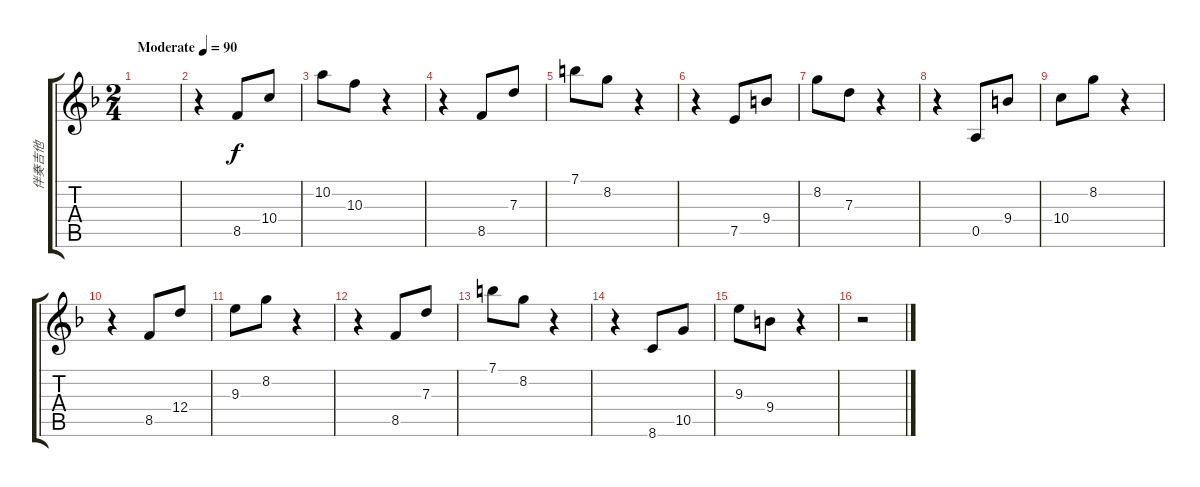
\track ("伴奏吉他" "伴奏吉他") {instrument acousticguitarsteel}
\staff {score tabs}
\tuning (E4 B3 G3 D3 A2 E2) {hide}
\ts (2 4)
\tempo (90 "Moderate")
\clef g2
\ks f
|
r.4 8.5.8 10.4.8 |
10.2.8 10.3.8 r.4 |
r.4 8.5.8 7.3.8 |
7.1.8 8.2.8 r.4 |
r.4 7.5.8 9.4.8 |
8.2.8 7.3.8 r.4{txt ""} |
r.4 0.5.8 9.4.8 |
10.4.8 8.2.8 r.4 |
r.4 8.5.8 12.4.8 |
9.3.8 8.2.8 r.4 |
r.4 8.5.8 7.3.8 |
7.1.8 8.2.8 r.4 |
r.4 8.6.8 10.5.8 |
9.3.8 9.4.8 r.4 |
r.2
